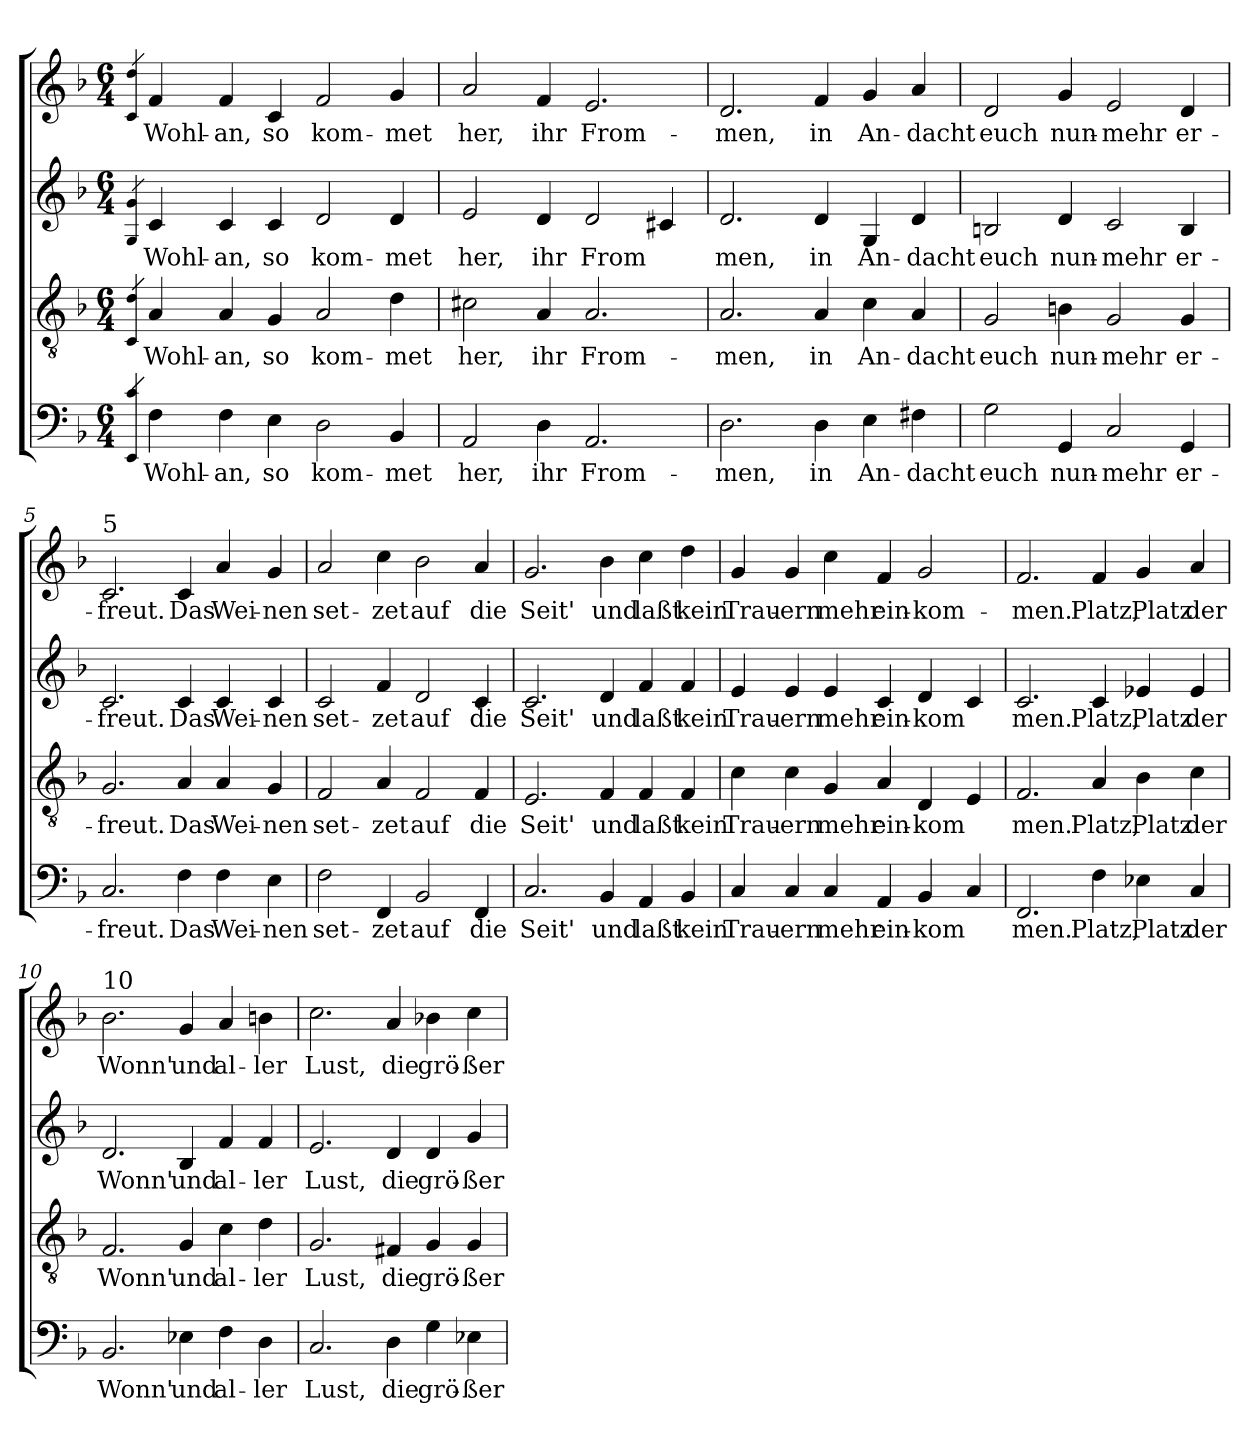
**kern	**text	**kern	**text	**kern	**text	**kern	**text
*part4	*part4	*part3	*part3	*part2	*part2	*part1	*part1
*staff4	*staff4	*staff3	*staff3	*staff2	*staff2	*staff1	*staff1
*clefF4	*	*clefGv2	*	*clefG2	*	*clefG2	*
*k[b-]	*	*k[b-]	*	*k[b-]	*	*k[b-]	*
*F:	*	*F:	*	*F:	*	*F:	*
*M6/4	*	*M6/4	*	*M6/4	*	*M6/4	*
=1	=1	=1	=1	=1	=1	=1	=1
!	!	!	!	!	!	!LO:N:n=1:head=solid	!
!	!	!	!	!LO:N:n=1:head=solid	!	!LO:N:n=2:head=solid	!
!	!	!LO:N:n=1:head=solid	!	!LO:N:n=2:head=solid	!	!	!
!LO:N:n=1:head=solid	!	!LO:N:n=2:head=solid	!	!	!	!	!
!LO:N:n=2:head=solid	!	!	!	!	!	!	!
4qEE/ 4qc/	.	4qC/ 4qd/	.	4qG/ 4qg/	.	4qc/ 4qdd/	.
4F\	Wohl-	4A/	Wohl-	4c/	Wohl-	4f/	Wohl-
4F\	-an,	4A/	-an,	4c/	-an,	4f/	-an,
4E\	so	4G/	so	4c/	so	4c/	so
2D\	kom-	2A/	kom-	2d/	kom-	2f/	kom-
4BB-/	-met	4d\	-met	4d/	-met	4g/	-met
=2	=2	=2	=2	=2	=2	=2	=2
2AA/	her,	2c#X\	her,	2e/	her,	2a/	her,
4D\	ihr	4A/	ihr	4d/	ihr	4f/	ihr
2.AA/	From-	2.A/	From-	2d/	From	2.e/	From-
.	.	.	.	4c#X/	­	.	.
=3	=3	=3	=3	=3	=3	=3	=3
2.D\	-men,	2.A/	-men,	2.d/	men,	2.d/	-men,
4D\	in	4A/	in	4d/	in	4f/	in
4E\	An-	4c\	An-	4G/	An-	4g/	An-
4F#X\	-dacht	4A/	-dacht	4d/	-dacht	4a/	-dacht
=4	=4	=4	=4	=4	=4	=4	=4
2G\	euch	2G/	euch	2Bn/	euch	2d/	euch
4GG/	nun-	4Bn\	nun-	4d/	nun-	4g/	nun-
2C/	-mehr	2G/	-mehr	2c/	-mehr	2e/	-mehr
4GG/	er-	4G/	er-	4B/	er-	4d/	er-
!!LO:LB:g=z
=5	=5	=5	=5	=5	=5	=5	=5
!	!	!	!	!	!	!LO:TX:a:t=5	!
2.C/	-freut.	2.G/	-freut.	2.c/	-freut.	2.c/	-freut.
4F\	Das	4A/	Das	4c/	Das	4c/	Das
4F\	Wei-	4A/	Wei-	4c/	Wei-	4a/	Wei-
4E\	-nen	4G/	-nen	4c/	-nen	4g/	-nen
=6	=6	=6	=6	=6	=6	=6	=6
2F\	set-	2F/	set-	2c/	set-	2a/	set-
4FF/	-zet	4A/	-zet	4f/	-zet	4cc\	-zet
2BB-/	auf	2F/	auf	2d/	auf	2b-\	auf
4FF/	die	4F/	die	4c/	die	4a/	die
=7	=7	=7	=7	=7	=7	=7	=7
2.C/	Seit'	2.E/	Seit'	2.c/	Seit'	2.g/	Seit'
4BB-/	und	4F/	und	4d/	und	4b-\	und
4AA/	laßt	4F/	laßt	4f/	laßt	4cc\	laßt
4BB-/	kein	4F/	kein	4f/	kein	4dd\	kein
=8	=8	=8	=8	=8	=8	=8	=8
4C/	Trau-	4c\	Trau-	4e/	Trau-	4g/	Trau-
4C/	-ern	4c\	-ern	4e/	-ern	4g/	-ern
4C/	mehr	4G/	mehr	4e/	mehr	4cc\	mehr
4AA/	ein-	4A/	ein-	4c/	ein-	4f/	ein-
4BB-/	-kom	4D/	-kom	4d/	-kom	2g/	-kom-
4C/	­	4E/	­	4c/	­	.	.
!!LO:LB:g=z
=9	=9	=9	=9	=9	=9	=9	=9
2.FF/	men.	2.F/	men.	2.c/	men.	2.f/	-men.
4F\	Platz,	4A/	Platz,	4c/	Platz,	4f/	Platz,
4E-X\	Platz	4B-\	Platz	4e-X/	Platz	4g/	Platz
4C/	der	4c\	der	4e-/	der	4a/	der
=10	=10	=10	=10	=10	=10	=10	=10
!	!	!	!	!	!	!LO:TX:a:t=10	!
2.BB-/	Wonn'	2.F/	Wonn'	2.d/	Wonn'	2.b-\	Wonn'
4E-X\	und	4G/	und	4B-/	und	4g/	und
4F\	al-	4c\	al-	4f/	al-	4a/	al-
4D\	-ler	4d\	-ler	4f/	-ler	4bn\	-ler
=11	=11	=11	=11	=11	=11	=11	=11
2.C/	Lust,	2.G/	Lust,	2.e/	Lust,	2.cc\	Lust,
4D\	die	4F#X/	die	4d/	die	4a/	die
4G\	grö-	4G/	grö-	4d/	grö-	4b-X\	grö-
4E-X\	-ßer	4G/	-ßer	4g/	-ßer	4cc\	-ßer
=	=	=	=	=	=	=	=
*-	*-	*-	*-	*-	*-	*-	*-
